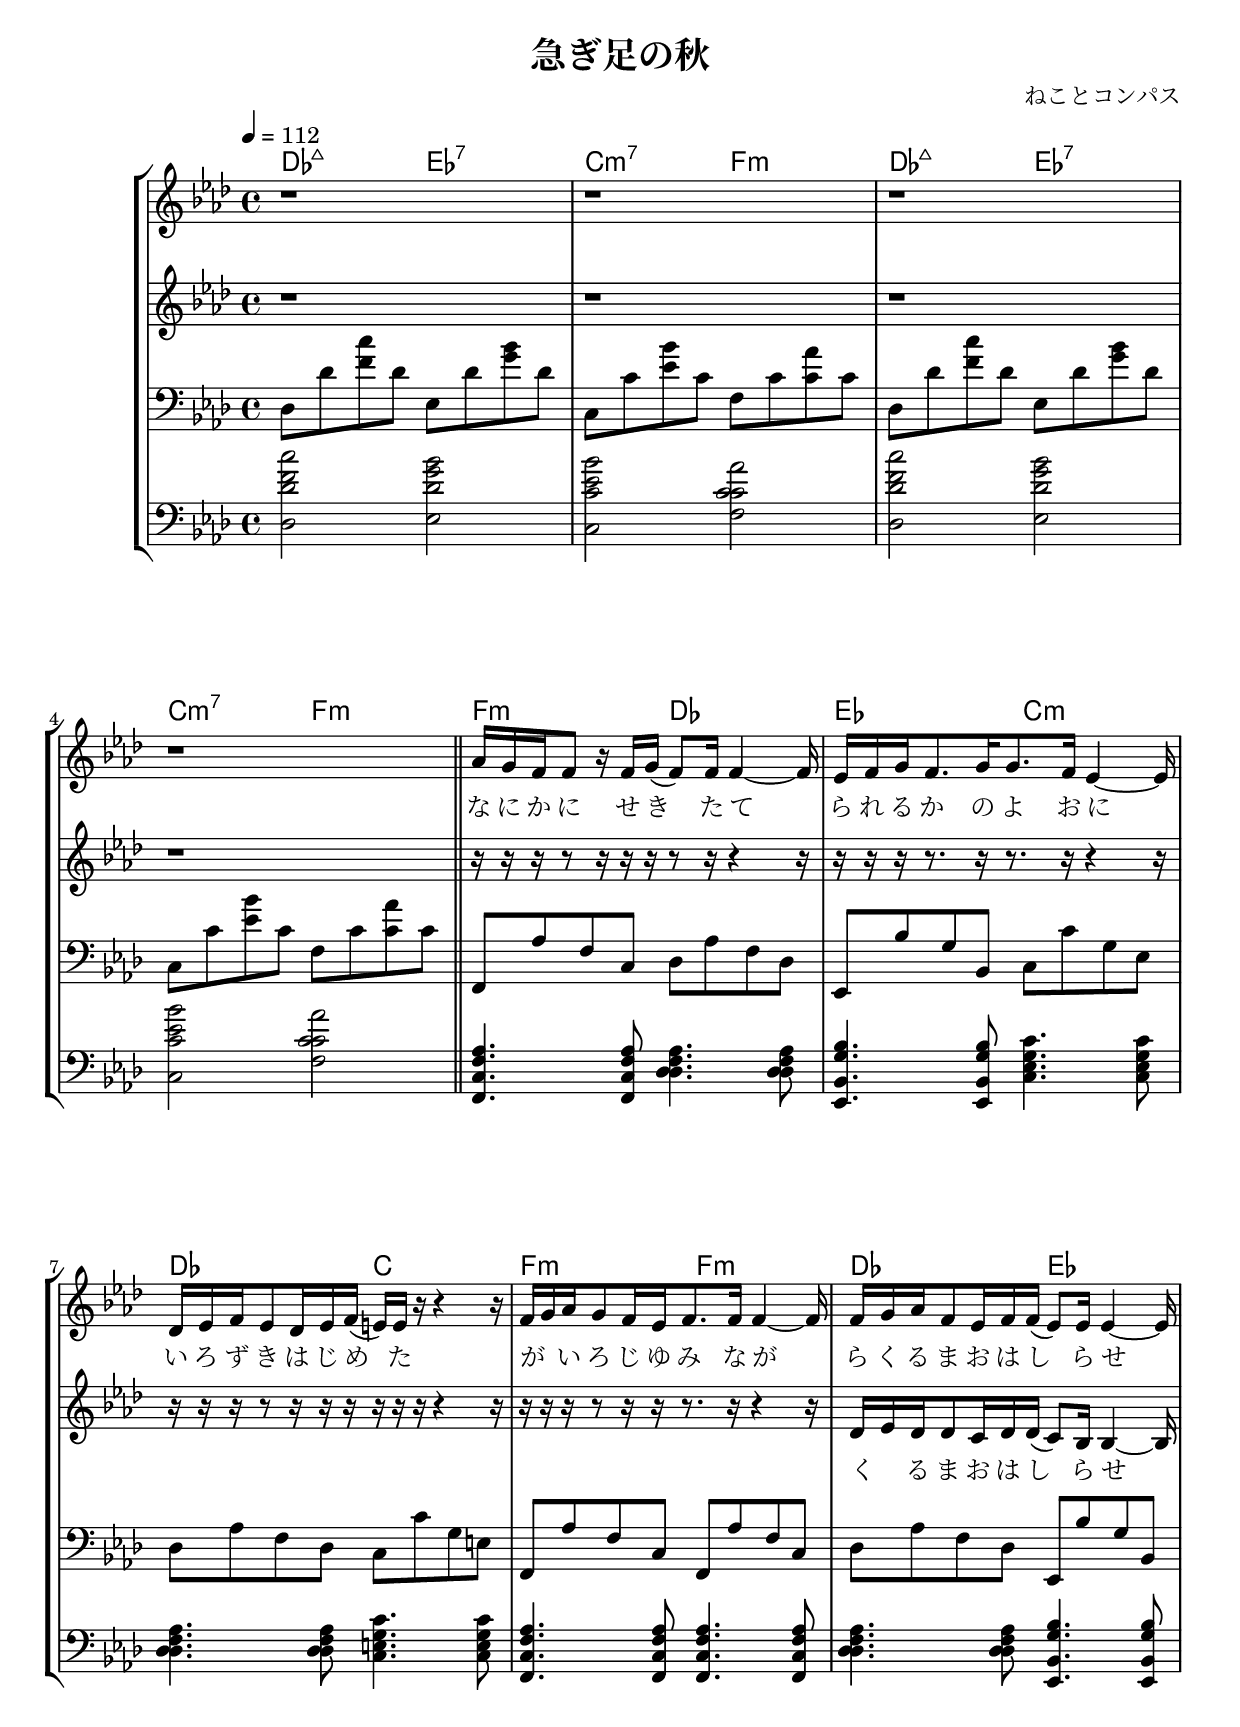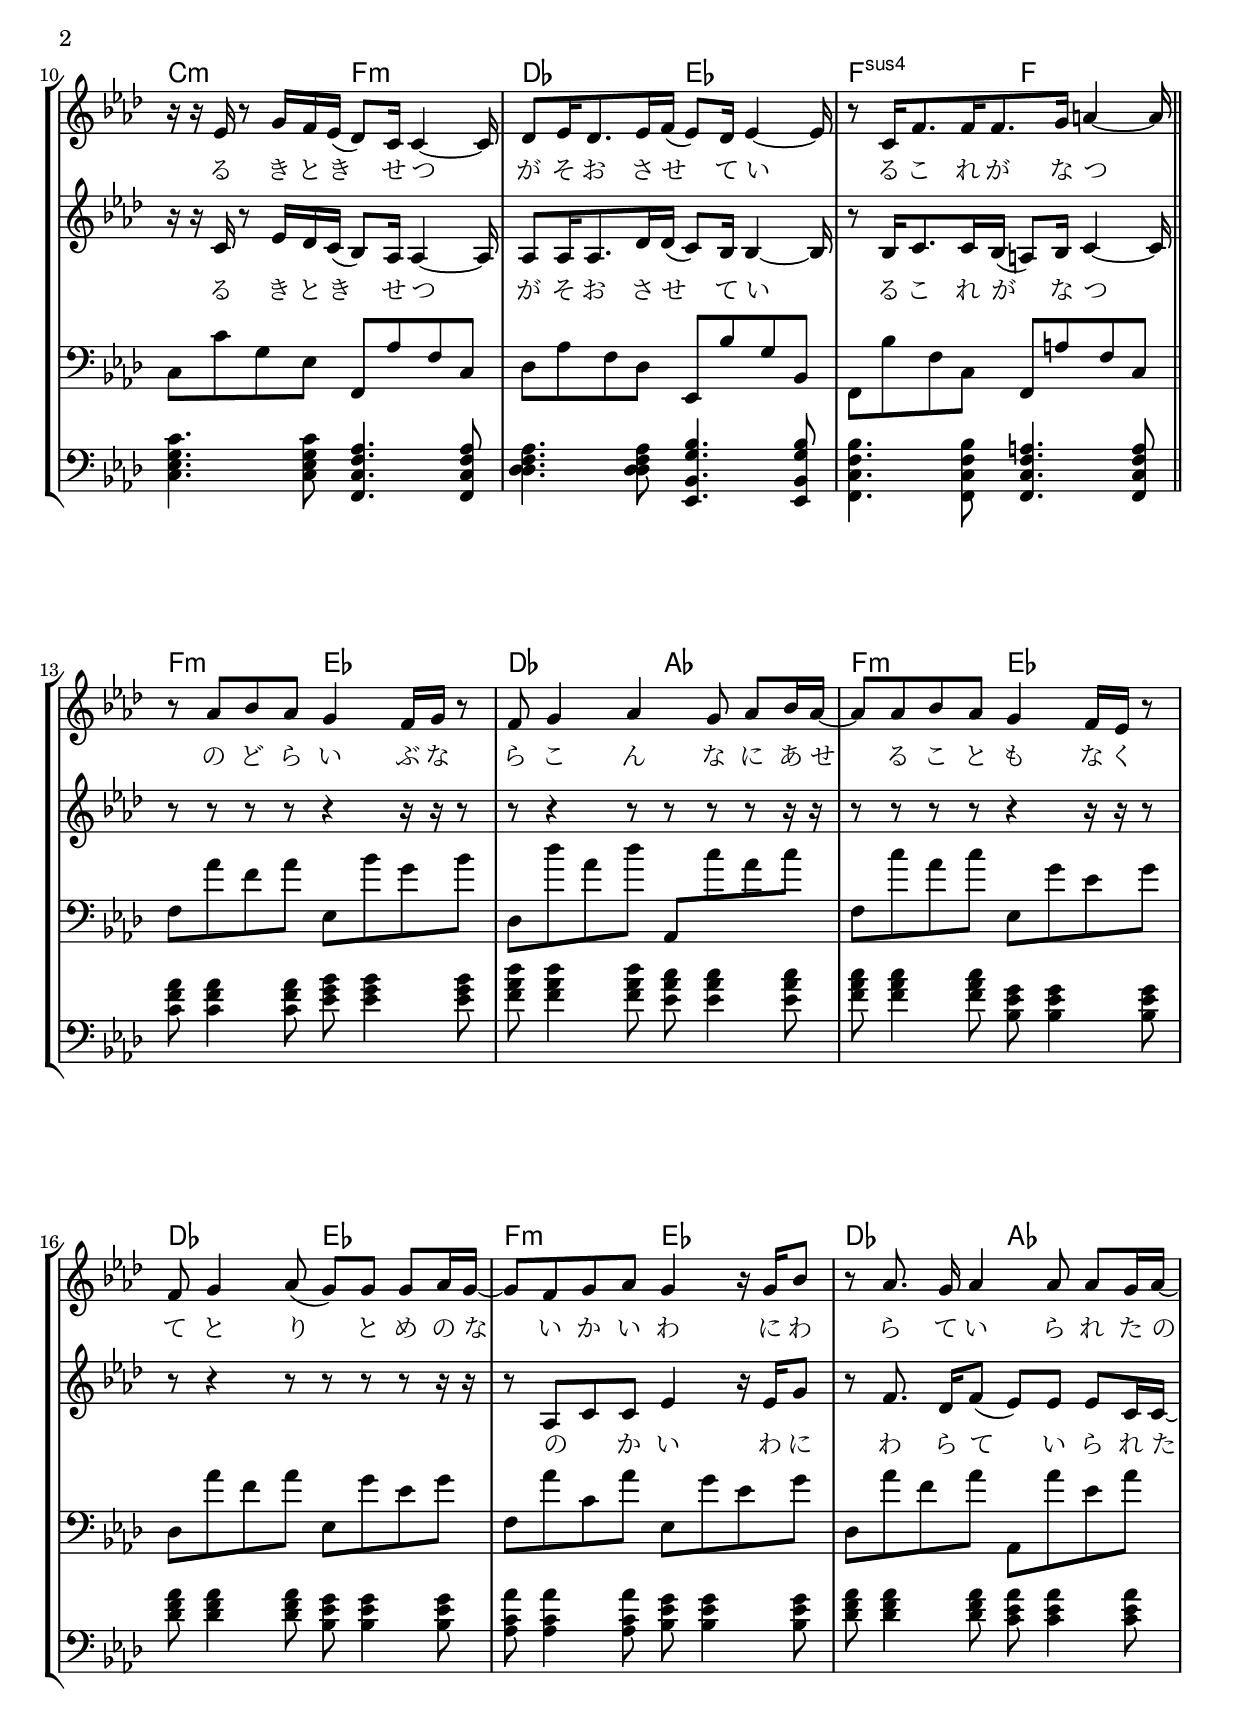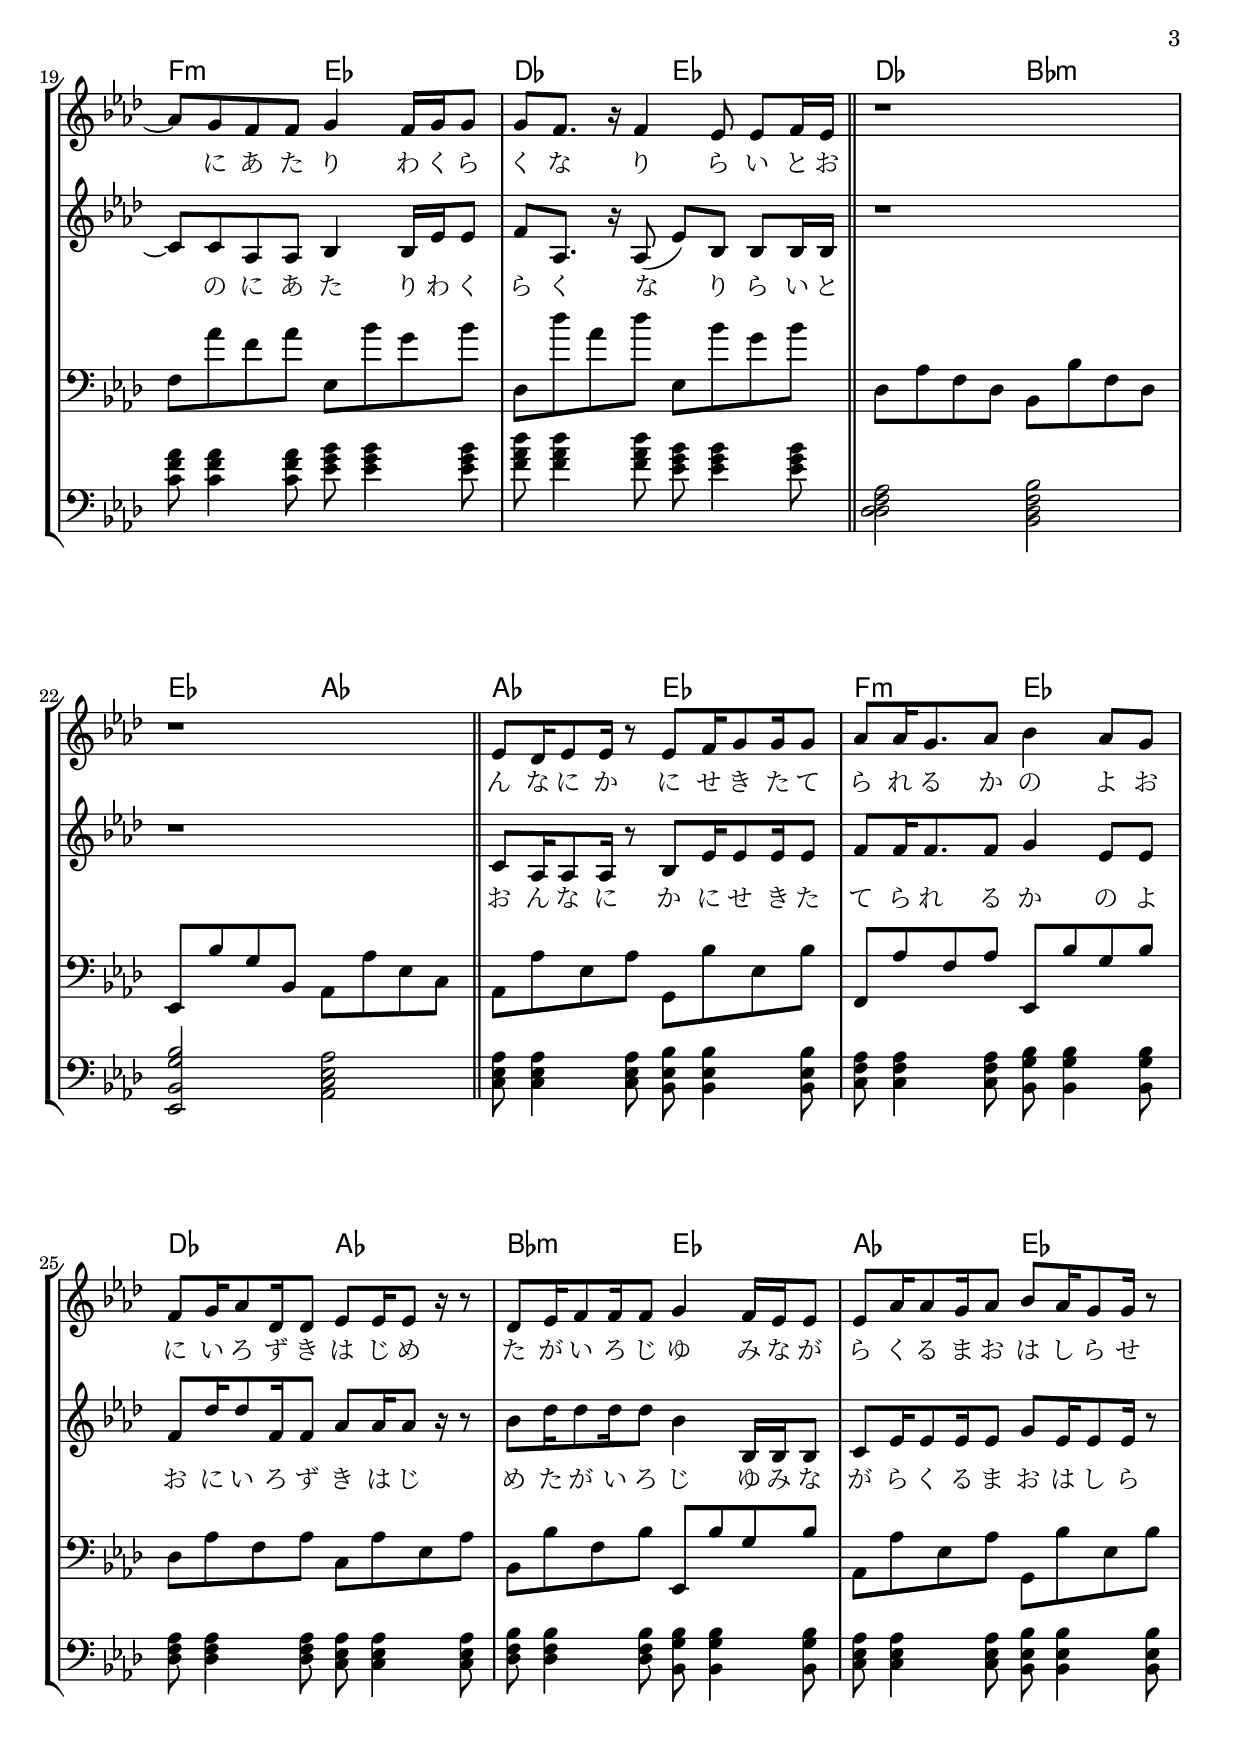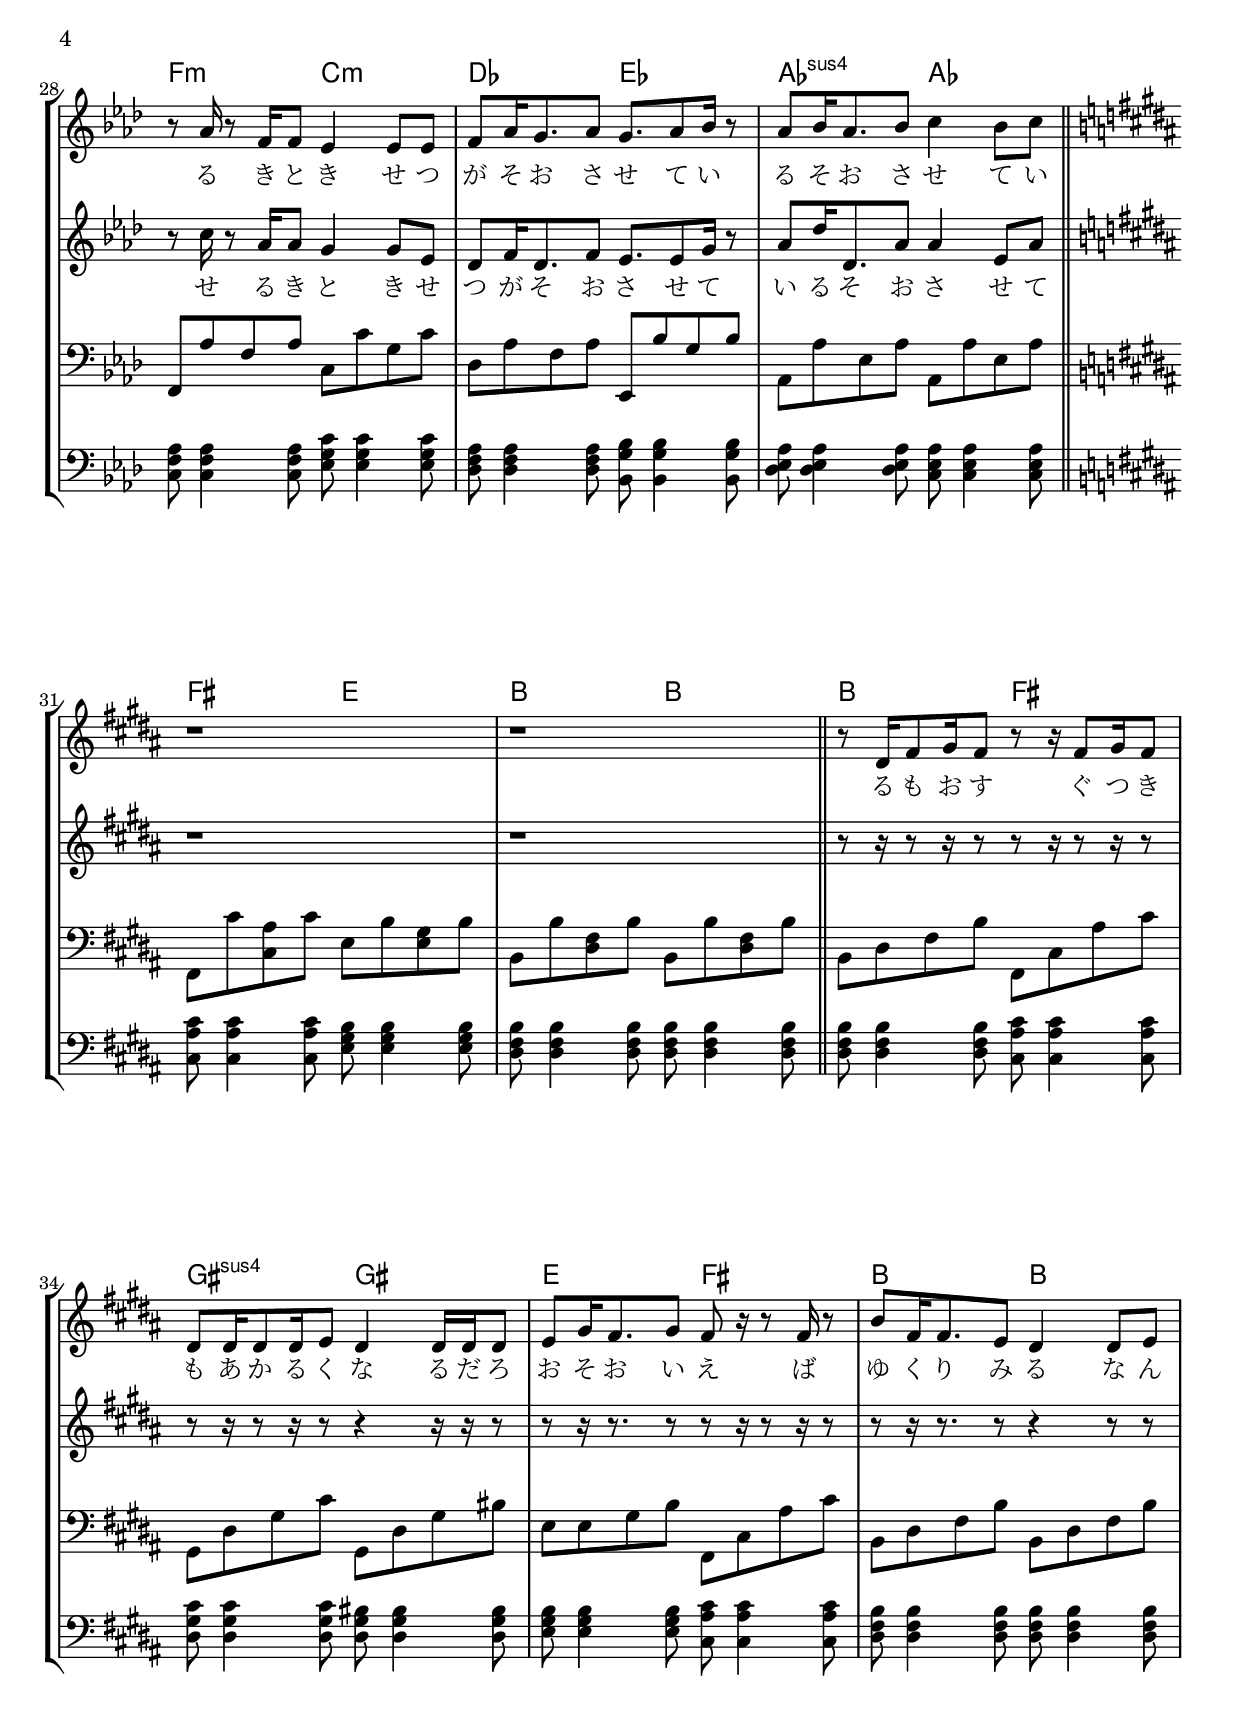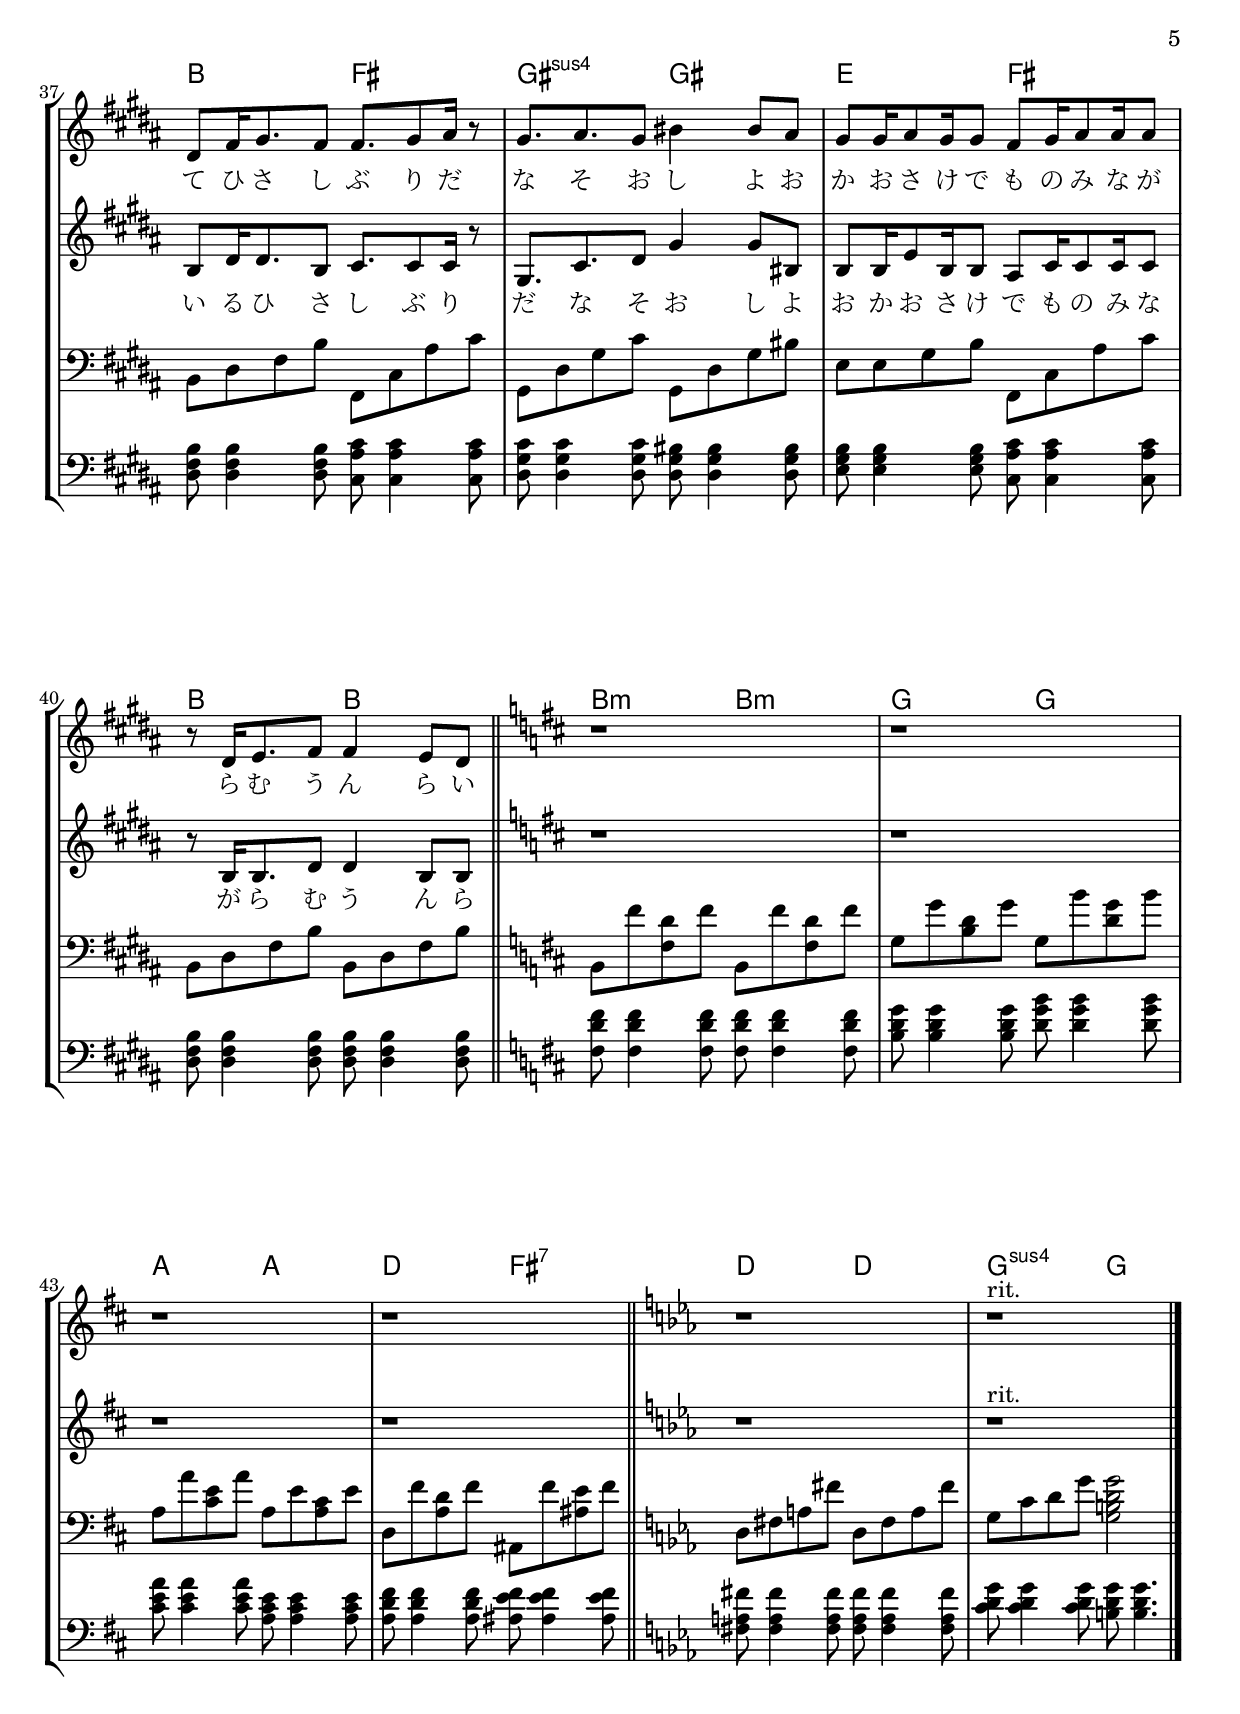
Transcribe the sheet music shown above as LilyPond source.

\version "2.12.1"

\header {
	title = \markup {急ぎ足の秋}
	composer = \markup \center-column {ねことコンパス}
}

harmony = \chordmode {
	des2:maj7 es:7 c:min7 f:m des:maj7 es:7 c:min7 f:m 

	f:m des es c:m des c f:m f:m des es c:m f:m des es f:sus4 f 

	f:m es des as f:m es des es f:m es des as f:m es des es 

	des bes:m es as 

	as es f:m es des as bes:m es as es f:m c:m des es as:sus4 as 

	fis e b b 

	b fis gis:sus4 gis e fis b b b fis gis:sus4 gis e fis b b 

	b:m b:m g g a a d fis:7 

	d d g:sus4 g 
}

melody = {
	\key as \major
	\tempo 4 = 112
	r1 | r1 | r1 | r1   
	\set Staff.midiInstrument = #"mmi0.42"
	as'16  g'16  f'16  f'8  r16  f'16  g'16  (f'8)  f'16  f'4~f'16 
	es'16  f'16  g'16  f'8.  g'16  g'8.  f'16  es'4~es'16 
	des'16  es'16  f'16  es'8  des'16  es'16  f'16  (e'16)  e'16  r16  r4~r16 
	f'16  g'16  as'16  g'8  f'16  es'16  f'8.  f'16  f'4~f'16 
	f'16  g'16  as'16  f'8  es'16  f'16  f'16  (es'8)  es'16  es'4~es'16 
	r16  r16  es'16  r8  g'16  f'16  es'16  (des'8)  c'16  c'4~c'16 
	des'8  es'16  des'8.  es'16  f'16  (es'8)  des'16  es'4~es'16 
	r8  c'16  f'8.  f'16  f'8.  g'16  a'4~a'16
	\set Staff.midiInstrument = #"mmi0.42"
	r8 as'8  bes'8  as'8  g'4  f'16  g'16  r8 
	f'8  g'4  as'4  g'8  as'8  bes'16  as'16~ 
	as'8  as'8  bes'8  as'8  g'4  f'16  es'16  r8 
	f'8  g'4  as'8  (g'8)  g'8  g'8  as'16  g'16~ 
	g'8  f'8  g'8  as'8  g'4  r16  g'16  bes'8 
	r8  as'8.  g'16  as'4  as'8  as'8  g'16  as'16~ 
	as'8  g'8  f'8  f'8  g'4  f'16  g'16  g'8 
	g'8  f'8.  r16  f'4  es'8  es'8  f'16  es'16
	r1 | r1   
	\set Staff.midiInstrument = #"String Ensemble 1"
	es'8  des'16  es'8  es'16  r8  es'8  f'16  g'8  g'16  g'8 
	as'8  as'16  g'8.  as'8  bes'4  as'8  g'8 
	f'8  g'16  as'8  des'16  des'8  es'8  es'16  es'8  r16  r8 
	des'8  es'16  f'8  f'16  f'8  g'4  f'16  es'16  es'8 
	es'8  as'16  as'8  g'16  as'8  bes'8  as'16  g'8  g'16  r8 
	r8  as'16  r8  f'16  f'8  es'4  es'8  es'8 
	f'8  as'16  g'8.  as'8  g'8.  as'8  bes'16  r8 
	as'8  bes'16  as'8.  bes'8  c''4  bes'8  c''8
	\key b \major
	r1 | r1   
	\set Staff.midiInstrument = #"mmi0.42"
	r8  dis'16  fis'8  gis'16  fis'8  r8  r16  fis'8  gis'16  fis'8 
	dis'8  dis'16  dis'8  dis'16  e'8  dis'4  dis'16  dis'16  dis'8 
	e'8  gis'16  fis'8.  gis'8  fis'8  r16  r8  fis'16  r8 
	b'8  fis'16  fis'8.  e'8  dis'4  dis'8  e'8 
	dis'8  fis'16  gis'8.  fis'8  fis'8.  gis'8  ais'16  r8 
	gis'8.  ais'8.  gis'8  bis'4  bis'8  ais'8 
	gis'8  gis'16  ais'8  gis'16  gis'8  fis'8  gis'16  ais'8  ais'16  ais'8 
	r8  dis'16  e'8.  fis'8  fis'4  e'8  dis'8
	\key d \major
	r1 | r1 | r1 | r1   
	\key es \major
	r1 | r1^"rit." \bar "|."
}

words = \lyricmode {
	
	な  に  か  に  せ  き  た  て  ら  れ  る  か  の  よ  お  に  い  ろ  ず  き  は  じ  め  た  が  い  ろ  じ  ゆ  み  な  が  ら  く  る  ま  お  は  し  ら  せ  る  き  と  き  せ  つ  が  そ  お  さ  せ  て  い  る  こ  れ  が  な  つ  の  
	ど  ら  い  ぶ  な  ら  こ  ん  な  に  あ  せ  る  こ  と  も  な  く  て  と  り  と  め  の  な  い  か  い  わ  に  わ  ら  て  い  ら  れ  た  の  に  あ  た  り  わ  く  ら  く  な  り  ら  い  と  お  ん  
	
	な  に  か  に  せ  き  た  て  ら  れ  る  か  の  よ  お  に  い  ろ  ず  き  は  じ  め  た  が  い  ろ  じ  ゆ  み  な  が  ら  く  る  ま  お  は  し  ら  せ  る  き  と  き  せ  つ  が  そ  お  さ  せ  て  い  る  そ  お  さ  せ  て  い  る  
	
	も  お  す  ぐ  つ  き  も  あ  か  る  く  な  る  だ  ろ  お  そ  お  い  え  ば  ゆ  く  り  み  る  な  ん  て  ひ  さ  し  ぶ  り  だ  な  そ  お  し  よ  お  か  お  さ  け  で  も  の  み  な  が  ら  む  う  ん  ら  い  と  
	
	
}

secondmelody = {
	\key as \major
	\tempo 4 = 112
	r1 | r1 | r1 | r1   
	\set Staff.midiInstrument = #"mmi0.48"
	r16  r16  r16  r8  r16  r16  r16  r8  r16  r4~r16 
	r16  r16  r16  r8.  r16  r8.  r16  r4~r16 
	r16  r16  r16  r8  r16  r16  r16  r16  r16  r16  r4~r16 
	r16  r16  r16  r8  r16  r16  r8.  r16  r4~r16 
	des'16  es'16  des'16  des'8  c'16  des'16  des'16  (c'8)  bes16  bes4~bes16 
	r16  r16  c'16  r8  es'16  des'16  c'16  (bes8)  as16  as4~as16 
	as8  as16  as8.  des'16  des'16  (c'8)  bes16  bes4~bes16 
	r8  bes16  c'8.  c'16  bes16  (a8)  bes16  c'4~c'16
	\set Staff.midiInstrument = #"mmi0.48"
	r8 r8  r8  r8  r4  r16  r16  r8 
	r8  r4  r8  r8  r8  r8  r16  r16~ 
	r8  r8  r8  r8  r4  r16  r16  r8 
	r8  r4  r8  r8  r8  r8  r16  r16 
	r8  as8  c'8  c'8  es'4  r16  es'16  g'8 
	r8  f'8.  des'16  f'8  (es'8)  es'8  es'8  c'16  c'16~ 
	c'8  c'8  as8  as8  bes4  bes16  es'16  es'8 
	f'8  as8.  r16  as8  (es'8)  bes8  bes8  bes16  bes16
	r1 | r1   
	\set Staff.midiInstrument = #"Voice Oohs"
	c'8  as16  as8  as16  r8  bes8  es'16  es'8  es'16  es'8 
	f'8  f'16  f'8.  f'8  g'4  es'8  es'8 
	f'8  des''16  des''8  f'16  f'8  as'8  as'16  as'8  r16  r8 
	bes'8  des''16  des''8  des''16  des''8  bes'4  bes16  bes16  bes8 
	c'8  es'16  es'8  es'16  es'8  g'8  es'16  es'8  es'16  r8 
	r8  c''16  r8  as'16  as'8  g'4  g'8  es'8 
	des'8  f'16  des'8.  f'8  es'8.  es'8  g'16  r8 
	as'8  des''16  des'8.  as'8  as'4  es'8  as'8
	\key b \major
	r1 | r1   
	\set Staff.midiInstrument = #"mmi0.48"
	r8  r16  r8  r16  r8  r8  r16  r8  r16  r8 
	r8  r16  r8  r16  r8  r4  r16  r16  r8 
	r8  r16  r8.  r8  r8  r16  r8  r16  r8 
	r8  r16  r8.  r8  r4  r8  r8 
	b8  dis'16  dis'8.  b8  cis'8.  cis'8  cis'16  r8 
	gis8.  cis'8.  dis'8  gis'4  gis'8  bis8 
	b8  b16  e'8  b16  b8  ais8  cis'16  cis'8  cis'16  cis'8 
	r8  b16  b8.  dis'8  dis'4  b8  b8
	\key d \major
	r1 | r1 | r1 | r1   
	\key es \major
	r1 | r1^"rit." \bar "|."
}

secondwords = \lyricmode {
	
	く  る  ま  お  は  し  ら  せ  る  き  と  き  せ  つ  が  そ  お  さ  せ  て  い  る  こ  れ  が  な  つ  の  
	か  い  わ  に  わ  ら  て  い  ら  れ  た  の  に  あ  た  り  わ  く  ら  く  な  り  ら  い  と  お  ん  
	
	な  に  か  に  せ  き  た  て  ら  れ  る  か  の  よ  お  に  い  ろ  ず  き  は  じ  め  た  が  い  ろ  じ  ゆ  み  な  が  ら  く  る  ま  お  は  し  ら  せ  る  き  と  き  せ  つ  が  そ  お  さ  せ  て  い  る  そ  お  さ  せ  て  い  る  
	
	ひ  さ  し  ぶ  り  だ  な  そ  お  し  よ  お  か  お  さ  け  で  も  の  み  な  が  ら  む  う  ん  ら  い  と  
	
	
}

tempochange = {
	\tempo 4 = 112
	r1 | r1 | r1 | r1 \bar "||"
	\tempo 4 = 112
	r1 | r1 | r1 | r1 | r1 | r1 | r1 | r1 \bar "||"
	\tempo 4 = 112
	r1 | r1 | r1 | r1 | r1 | r1 | r1 | r1 \bar "||"
	\tempo 4 = 112
	r1 | r1 \bar "||"
	\tempo 4 = 112
	r1 | r1 | r1 | r1 | r1 | r1 | r1 | r1 \bar "||"
	\tempo 4 = 112
	r1 | r1 \bar "||"
	\tempo 4 = 112
	r1 | r1 | r1 | r1 | r1 | r1 | r1 | r1 \bar "||"
	\tempo 4 = 112
	r1 | r1 | r1 | r1 \bar "||"
	\tempo 4 = 112
	r1 | \tempo 4 = 84 r2 \tempo 4 = 74 r2 \bar "|."
}

mainacc = {
	\clef bass
	\set Staff.midiInstrument = #"FX 4 (atmosphere)"
	\key as \major
	\tempo 4 = 112
	des8 des' <f' c''> des'
	es8 des' <g' bes'> des'
	c8 c' <es' bes'> c'
	f8 c' <c' as'> c'
	des8 des' <f' c''> des'
	es8 des' <g' bes'> des'
	c8 c' <es' bes'> c'
	f8 c' <c' as'> c'
	\bar "||"

	\set Staff.midiInstrument = #"FX 4 (atmosphere)"
	f,8 as f c
	des8 as f des
	es,8 bes g bes,
	c8 c' g es
	des8 as f des
	c8 c' g e
	f,8 as f c
	f,8 as f c
	des8 as f des
	es,8 bes g bes,
	c8 c' g es
	f,8 as f c
	des8 as f des
	es,8 bes g bes,
	f,8 bes f c
	f,8 a f c
	\bar "||"

	\set Staff.midiInstrument = #"FX 4 (atmosphere)"
	f8 as' f' as'
	es8 bes' g' bes'
	des8 des'' as' des''
	as,8 c'' as' c''
	f8 c'' as' c''
	es8 g' es' g'
	des8 as' f' as'
	es8 g' es' g'
	f8 as' c' as'
	es8 g' es' g'
	des8 as' f' as'
	as,8 as' es' as'
	f8 as' f' as'
	es8 bes' g' bes'
	des8 des'' as' des''
	es8 bes' g' bes'
	\bar "||"

	\set Staff.midiInstrument = #"FX 4 (atmosphere)"
	des8 as f des
	bes,8 bes f des
	es,8 bes g bes,
	as,8 as es c
	\bar "||"

	\set Staff.midiInstrument = #"FX 3 (crystal)"
	as,8 as es as
	g,8 bes es bes
	f,8 as f as
	es,8 bes g bes
	des8 as f as
	c8 as es as
	bes,8 bes f bes
	es,8 bes g bes
	as,8 as es as
	g,8 bes es bes
	f,8 as f as
	c8 c' g c'
	des8 as f as
	es,8 bes g bes
	as,8 as es as
	as,8 as es as
	\bar "||"

	\set Staff.midiInstrument = #"FX 4 (atmosphere)"
	\key b \major
	fis,8 cis' <cis ais> cis'
	e8 b <e gis> b
	b,8 b <dis fis> b
	b,8 b <dis fis> b
	\bar "||"

	\set Staff.midiInstrument = #"FX 4 (atmosphere)"
	b,8 dis8 fis8 b8
	fis,8 cis8 ais8 cis'8
	gis,8 dis8 gis8 cis'8
	gis,8 dis8 gis8 bis8
	e8 e8 gis8 b8
	fis,8 cis8 ais8 cis'8
	b,8 dis8 fis8 b8
	b,8 dis8 fis8 b8
	b,8 dis8 fis8 b8
	fis,8 cis8 ais8 cis'8
	gis,8 dis8 gis8 cis'8
	gis,8 dis8 gis8 bis8
	e8 e8 gis8 b8
	fis,8 cis8 ais8 cis'8
	b,8 dis8 fis8 b8
	b,8 dis8 fis8 b8
	\bar "||"

	\set Staff.midiInstrument = #"Pad 1 (new age)"
	\key d \major
	b,8 fis' <fis d'> fis'
	b,8 fis' <fis d'> fis'
	g8 g' <b d'> g'
	g8 b' <d' g'> b'
	a8 a' <cis' e'> a'
	a8 e' <a cis'> e'
	d8 fis' <a d'> fis'
	ais,8 fis' <ais e'> fis'
	\bar "||"

	\set Staff.midiInstrument = #"Pad 1 (new age)"
	\key es \major
	d8 fis8 a8 fis'8
	d8 fis8 a8 fis'8
	g8 c'8 d'8 g'8
	<g b d' g'>2
	\bar "|."
}

subacc = {
	\clef bass
	\set Staff.midiInstrument = #"Violin"
	\key as \major
	\tempo 4 = 112
	<des des' f' c''>2
	<es des' g' bes'>2
	<c c' es' bes'>2
	<f c' c' as'>2
	<des des' f' c''>2
	<es des' g' bes'>2
	<c c' es' bes'>2
	<f c' c' as'>2
	\bar "||"

	\set Staff.midiInstrument = #"Violin"
	<f, c f as>4. <f, c f as>8
	<des des f as>4. <des des f as>8
	<es, bes, g bes>4. <es, bes, g bes>8
	<c es g c'>4. <c es g c'>8
	<des des f as>4. <des des f as>8
	<c e g c'>4. <c e g c'>8
	<f, c f as>4. <f, c f as>8
	<f, c f as>4. <f, c f as>8
	<des des f as>4. <des des f as>8
	<es, bes, g bes>4. <es, bes, g bes>8
	<c es g c'>4. <c es g c'>8
	<f, c f as>4. <f, c f as>8
	<des des f as>4. <des des f as>8
	<es, bes, g bes>4. <es, bes, g bes>8
	<f, c f bes>4. <f, c f bes>8
	<f, c f a>4. <f, c f a>8
	\bar "||"

	\set Staff.midiInstrument = #"Viola"
	<c' f' as'>8 <c' f' as'>4 <c' f' as'>8
	<es' g' bes'>8 <es' g' bes'>4 <es' g' bes'>8
	<f' as' des''>8 <f' as' des''>4 <f' as' des''>8
	<es' as' c''>8 <es' as' c''>4 <es' as' c''>8
	<f' as' c''>8 <f' as' c''>4 <f' as' c''>8
	<bes es' g'>8 <bes es' g'>4 <bes es' g'>8
	<des' f' as'>8 <des' f' as'>4 <des' f' as'>8
	<bes es' g'>8 <bes es' g'>4 <bes es' g'>8
	<as c' as'>8 <as c' as'>4 <as c' as'>8
	<bes es' g'>8 <bes es' g'>4 <bes es' g'>8
	<des' f' as'>8 <des' f' as'>4 <des' f' as'>8
	<c' es' as'>8 <c' es' as'>4 <c' es' as'>8
	<c' f' as'>8 <c' f' as'>4 <c' f' as'>8
	<es' g' bes'>8 <es' g' bes'>4 <es' g' bes'>8
	<f' as' des''>8 <f' as' des''>4 <f' as' des''>8
	<es' g' bes'>8 <es' g' bes'>4 <es' g' bes'>8
	\bar "||"

	\set Staff.midiInstrument = #"Acoustic grand"
	<des des f as>2
	<bes, des f bes>2
	<es, bes, g bes>2
	<as, c es as>2
	\bar "||"

	\set Staff.midiInstrument = #"Violin"
	<c es as>8 <c es as>4 <c es as>8
	<bes, es bes>8 <bes, es bes>4 <bes, es bes>8
	<c f as>8 <c f as>4 <c f as>8
	<bes, g bes>8 <bes, g bes>4 <bes, g bes>8
	<des f as>8 <des f as>4 <des f as>8
	<c es as>8 <c es as>4 <c es as>8
	<des f bes>8 <des f bes>4 <des f bes>8
	<bes, g bes>8 <bes, g bes>4 <bes, g bes>8
	<c es as>8 <c es as>4 <c es as>8
	<bes, es bes>8 <bes, es bes>4 <bes, es bes>8
	<c f as>8 <c f as>4 <c f as>8
	<es g c'>8 <es g c'>4 <es g c'>8
	<des f as>8 <des f as>4 <des f as>8
	<bes, g bes>8 <bes, g bes>4 <bes, g bes>8
	<des es as>8 <des es as>4 <des es as>8
	<c es as>8 <c es as>4 <c es as>8
	\bar "||"

	\set Staff.midiInstrument = #"Violin"
	\key b \major
	<cis ais cis'>8 <cis ais cis'>4 <cis ais cis'>8
	<e gis b>8 <e gis b>4 <e gis b>8
	<dis fis b>8 <dis fis b>4 <dis fis b>8
	<dis fis b>8 <dis fis b>4 <dis fis b>8
	\bar "||"

	\set Staff.midiInstrument = #"Violin"
	<dis fis b>8 <dis fis b>4 <dis fis b>8
	<cis ais cis'>8 <cis ais cis'>4 <cis ais cis'>8
	<dis gis cis'>8 <dis gis cis'>4 <dis gis cis'>8
	<dis gis bis>8 <dis gis bis>4 <dis gis bis>8
	<e gis b>8 <e gis b>4 <e gis b>8
	<cis ais cis'>8 <cis ais cis'>4 <cis ais cis'>8
	<dis fis b>8 <dis fis b>4 <dis fis b>8
	<dis fis b>8 <dis fis b>4 <dis fis b>8
	<dis fis b>8 <dis fis b>4 <dis fis b>8
	<cis ais cis'>8 <cis ais cis'>4 <cis ais cis'>8
	<dis gis cis'>8 <dis gis cis'>4 <dis gis cis'>8
	<dis gis bis>8 <dis gis bis>4 <dis gis bis>8
	<e gis b>8 <e gis b>4 <e gis b>8
	<cis ais cis'>8 <cis ais cis'>4 <cis ais cis'>8
	<dis fis b>8 <dis fis b>4 <dis fis b>8
	<dis fis b>8 <dis fis b>4 <dis fis b>8
	\bar "||"

	\set Staff.midiInstrument = #"Viola"
	\key d \major
	<fis d' fis'>8 <fis d' fis'>4 <fis d' fis'>8
	<fis d' fis'>8 <fis d' fis'>4 <fis d' fis'>8
	<b d' g'>8 <b d' g'>4 <b d' g'>8
	<d' g' b'>8 <d' g' b'>4 <d' g' b'>8
	<cis' e' a'>8 <cis' e' a'>4 <cis' e' a'>8
	<a cis' e'>8 <a cis' e'>4 <a cis' e'>8
	<a d' fis'>8 <a d' fis'>4 <a d' fis'>8
	<ais e' fis'>8 <ais e' fis'>4 <ais e' fis'>8
	\bar "||"

	\set Staff.midiInstrument = #"Viola"
	\key es \major
	<fis a fis'>8 <fis a fis'>4 <fis a fis'>8
	<fis a fis'>8 <fis a fis'>4 <fis a fis'>8
	<c' d' g'>8 <c' d' g'>4 <c' d' g'>8
	<b d' g'>8 <b d' g'>4.
	\bar "|."
}

percA = {
	\drummode {
	r1 |r1 |r1 |r1 \bar "||"
	hh8 hh8 hh8 hh8 hh8 hh8 hh8 hh8  |hh8 hh8 hh8 hh8 hh4 hh8 hh8  |hh8 hh8 hh8 hh8 hh8 hh8 hh8 hh8  |hh8 hh8 hh8 hh2 r8  |hh8 hh8 hh8 hh8 hh8 hh8 hh8 hh8  |hh8 hh8 hh8 hh8 hh4 hh8 hh8  |hh8 hh8 hh8 hh8 hh8 hh8 hh8 hh8  |r8 hh2. r8  \bar "||"
	hh8 hh8 hh8 hh8 hh8 hh8 hh8 hh8  |hh8 hh8 hh8 hh8 hh4 hh8 hh8  |hh8 hh8 hh8 hh8 hh8 hh8 hh8 hh8  |hh8 hh8 hh8 hh2 r8  |hh8 hh8 hh8 hh8 hh8 hh8 hh8 hh8  |hh8 hh8 hh8 hh8 hh4 hh8 hh8  |hh8 hh8 hh8 hh8 hh8 hh8 hh8 hh8  |r8 hh2. r8  \bar "||"
	r1 |r1 \bar "||"
	cymr4 cymr4 cymr4 cymr4  |cymr4 cymr8 cymr16 cymr16 cymr4 cymr4  |cymr4 cymr4 cymr4 cymr4  |cymr4 cymr2.  |cymr4 cymr4 cymr4 cymr4  |cymr4 cymr8 cymr16 cymr16 cymr4 cymr4  |cymr4 cymr4 cymr4 cymr4  |cymr4 cymr2.  \bar "||"
	r1 |r1 \bar "||"
	cymr4 cymr4 cymr4 cymr4  |cymr4 cymr8 cymr16 cymr16 cymr4 cymr4  |cymr4 cymr4 cymr4 cymr4  |cymr4 cymr2.  |cymr4 cymr4 cymr4 cymr4  |cymr4 cymr8 cymr16 cymr16 cymr4 cymr4  |cymr4 cymr4 cymr4 cymr4  |cymr4 cymr2.  \bar "||"
	r1  |r1  |r1  |r2 r8 hho4 hho8  \bar "||"
	r1  |r2 r8 hho4 hho8  \bar "|."
	}
}

percB = {
	\drummode {
	r1 |r1 |r1 |r1 \bar "||"
	r4 sn8. sn8 sn8. sn8. sn16  |r4 sn8. sn8 sn8. sn4  |r4 sn8. sn8 sn8. sn8. sn16  |r8 sn8 sn4 sn8 sn16 sn8 sn8 sn16  |r4 sn8. sn8 sn8. sn8. sn16  |r4 sn8. sn8 sn8. sn4  |r4 sn8. sn8 sn8. sn8. sn16  |r4 sn2 sn4  \bar "||"
	r4 sn8. sn8 sn8. sn8. sn16  |r4 sn8. sn8 sn8. sn4  |r4 sn8. sn8 sn8. sn8. sn16  |r8 sn8 sn4 sn8 sn16 sn8 sn8 sn16  |r4 sn8. sn8 sn8. sn8. sn16  |r4 sn8. sn8 sn8. sn4  |r4 sn8. sn8 sn8. sn8. sn16  |r4 sn2 sn4  \bar "||"
	r1 |r1 \bar "||"
	r2 sn2  |r2 sn2  |r2 sn2  |r8 sn8 sn2.  |r2 sn2  |r2 sn2  |r2 sn2  |r8 sn8 sn2.  \bar "||"
	r1 |r1 \bar "||"
	r2 sn2  |r2 sn2  |r2 sn2  |r8 sn8 sn2.  |r2 sn2  |r2 sn2  |r2 sn2  |r8 sn8 sn2.  \bar "||"
	r4. hhp2 hhp8  |r4. hhp2 hhp8  |r4. hhp2 hhp8  |hhp4 hhp4 hhp4 hhp4  \bar "||"
	r4. hhp2 hhp8  |hhp4 hhp4 hhp4 hhp4  \bar "|."
	}
}

percC = {
	\drummode {
	r1 |r1 |r1 |r1 \bar "||"
	bd8 bd4 bd2 bd8  |bd8 bd2 bd4.  |bd8 bd4 bd2 bd8  |bd4 r16 bd8. bd2  |bd8 bd4 bd2 bd8  |bd8 bd2 bd4.  |bd8 bd4 bd2 bd8  |bd8 bd4. bd4. bd8  \bar "||"
	bd8 bd4 bd2 bd8  |bd8 bd2 bd4.  |bd8 bd4 bd2 bd8  |bd4 r16 bd8. bd2  |bd8 bd4 bd2 bd8  |bd8 bd2 bd4.  |bd8 bd4 bd2 bd8  |bd8 bd4. bd4. bd8  \bar "||"
	r1 |r1 \bar "||"
	bd2. r8 bd8  |bd2. r8 bd8  |bd2. r8 bd8  |bd4. bd8 bd4. bd8  |bd2. r8 bd8  |bd2. r8 bd8  |bd2. r8 bd8  |bd2 r8 bd4.  \bar "||"
	r1 |r1 \bar "||"
	bd2. r8 bd8  |bd2. r8 bd8  |bd2. r8 bd8  |bd4. bd8 bd4. bd8  |bd2. r8 bd8  |bd2. r8 bd8  |bd2. r8 bd8  |bd2 r8 bd4.  \bar "||"
	hh4 hh4 hh4 hh4  |hh4 hh4 hh4 hh4  |hh4 hh4 hh4 hh4  |r4. hh2 r8  \bar "||"
	hh4 hh4 hh4 hh4  |r4. hh2 r8  \bar "|."
	}
}

percD = {
	\drummode {
	r1 |r1 |r1 |r1 \bar "||"
	r1  |r2 r8 hho4.  |r1  |r4. r16 hho2 r16  |r1  |r2 r8 hho4.  |r1  |r4. r16 hho2 r16  \bar "||"
	r1  |r2 r8 hho4.  |r1  |r4. r16 hho2 r16  |r1  |r2 r8 hho4.  |r1  |r4. r16 hho2 r16  \bar "||"
	r1 |r1 \bar "||"
	r1 |r1 |r1 |r2 r8 tommh8 tommh4  |r1 |r1 |r1 |r8. tommh8. tommh2 r8  \bar "||"
	r1 |r1 \bar "||"
	r1 |r1 |r1 |r2 r8 tommh8 tommh4  |r1 |r1 |r1 |r8. tommh8. tommh2 r8  \bar "||"
	bd2. r8 bd8  |bd8. bd8. bd2 bd8  |bd2. r8 bd8  |bd8. bd4. r16 bd4 bd8  \bar "||"
	bd2. r8 bd8  |bd8. bd4. r16 bd4 bd8  \bar "|."
	}
}

percE = {
	\drummode {
	r1 |r1 |r1 |r1 \bar "||"
	r1 |r1 |r1 |r1 |r1 |r1 |r1 |cymc1  \bar "||"
	r1 |r1 |r1 |r1 |r1 |r1 |r1 |cymc1  \bar "||"
	r1 |r1 \bar "||"
	r1 |r1 |r1 |r2. r8 toml8  |r1 |r1 |r1 |r2. toml8 toml8  \bar "||"
	r1 |r1 \bar "||"
	r1 |r1 |r1 |r2. r8 toml8  |r1 |r1 |r1 |r2. toml8 toml8  \bar "||"
	r1 | r1 | r1 | r1 \bar "||"
	r1 | r1 \bar "|."
	}
}

percF = {
	\drummode {
	r1 | r1 | r1 | r1 \bar "||"
	r1 |r1 |r1 |r1 |r1 |r1 |r1 |r4 r16 tommh16 tommh4. tommh4  \bar "||"
	r1 |r1 |r1 |r1 |r1 |r1 |r1 |r4 r16 tommh16 tommh4. tommh4  \bar "||"
	r1 | r1 \bar "||"
	r1 |r1 |r1 |r1 |r1 |r1 |r1 |hho1  \bar "||"
	r1 | r1 \bar "||"
	r1 |r1 |r1 |r1 |r1 |r1 |r1 |hho1  \bar "||"
	r1 | r1 | r1 | r1 \bar "||"
	r1 | r1 \bar "|."
	}
}

percG = {
	\drummode {
	r1 | r1 | r1 | r1 \bar "||"
	r1 |r1 |r1 |r1 |r1 |r1 |r1 |r4. r16 tomml4. tomml8.  \bar "||"
	r1 |r1 |r1 |r1 |r1 |r1 |r1 |r4. r16 tomml4. tomml8.  \bar "||"
	r1 | r1 \bar "||"
	r1 | r1 | r1 | r1 | r1 | r1 | r1 | r1 \bar "||"
	r1 | r1 \bar "||"
	r1 | r1 | r1 | r1 | r1 | r1 | r1 | r1 \bar "||"
	r1 | r1 | r1 | r1 \bar "||"
	r1 | r1 \bar "|."
	}
}

percH = {
	\drummode {
	r1 | r1 | r1 | r1 \bar "||"
	r1 |r1 |r1 |r1 |r1 |r1 |r1 |r2 r16 toml8 toml4 r16  \bar "||"
	r1 |r1 |r1 |r1 |r1 |r1 |r1 |r2 r16 toml8 toml4 r16  \bar "||"
	r1 | r1 \bar "||"
	r1 | r1 | r1 | r1 | r1 | r1 | r1 | r1 \bar "||"
	r1 | r1 \bar "||"
	r1 | r1 | r1 | r1 | r1 | r1 | r1 | r1 \bar "||"
	r1 | r1 | r1 | r1 \bar "||"
	r1 | r1 \bar "|."
	}
}

percI = {
	\drummode {
	r1 | r1 | r1 | r1 \bar "||"
	r1 |r1 |r1 |r1 |r1 |r1 |r1 |r2 r8 tomfh4 tomfh8  \bar "||"
	r1 |r1 |r1 |r1 |r1 |r1 |r1 |r2 r8 tomfh4 tomfh8  \bar "||"
	r1 | r1 \bar "||"
	r1 | r1 | r1 | r1 | r1 | r1 | r1 | r1 \bar "||"
	r1 | r1 \bar "||"
	r1 | r1 | r1 | r1 | r1 | r1 | r1 | r1 \bar "||"
	r1 | r1 | r1 | r1 \bar "||"
	r1 | r1 \bar "|."
	}
}

\score {
	<<
		\new StaffGroup <<
			\new ChordNames {\harmony}
			\new Voice = "melody" {\melody}
			\new Lyrics \lyricsto "melody" \words
			\new Voice = "secondmelody" {\secondmelody}
			\new Lyrics \lyricsto "secondmelody" \secondwords
			\new Staff = "mainacc" {\mainacc}
			\new Staff = "subacc" {\subacc}
		>>
	>>
	\layout { }
}
